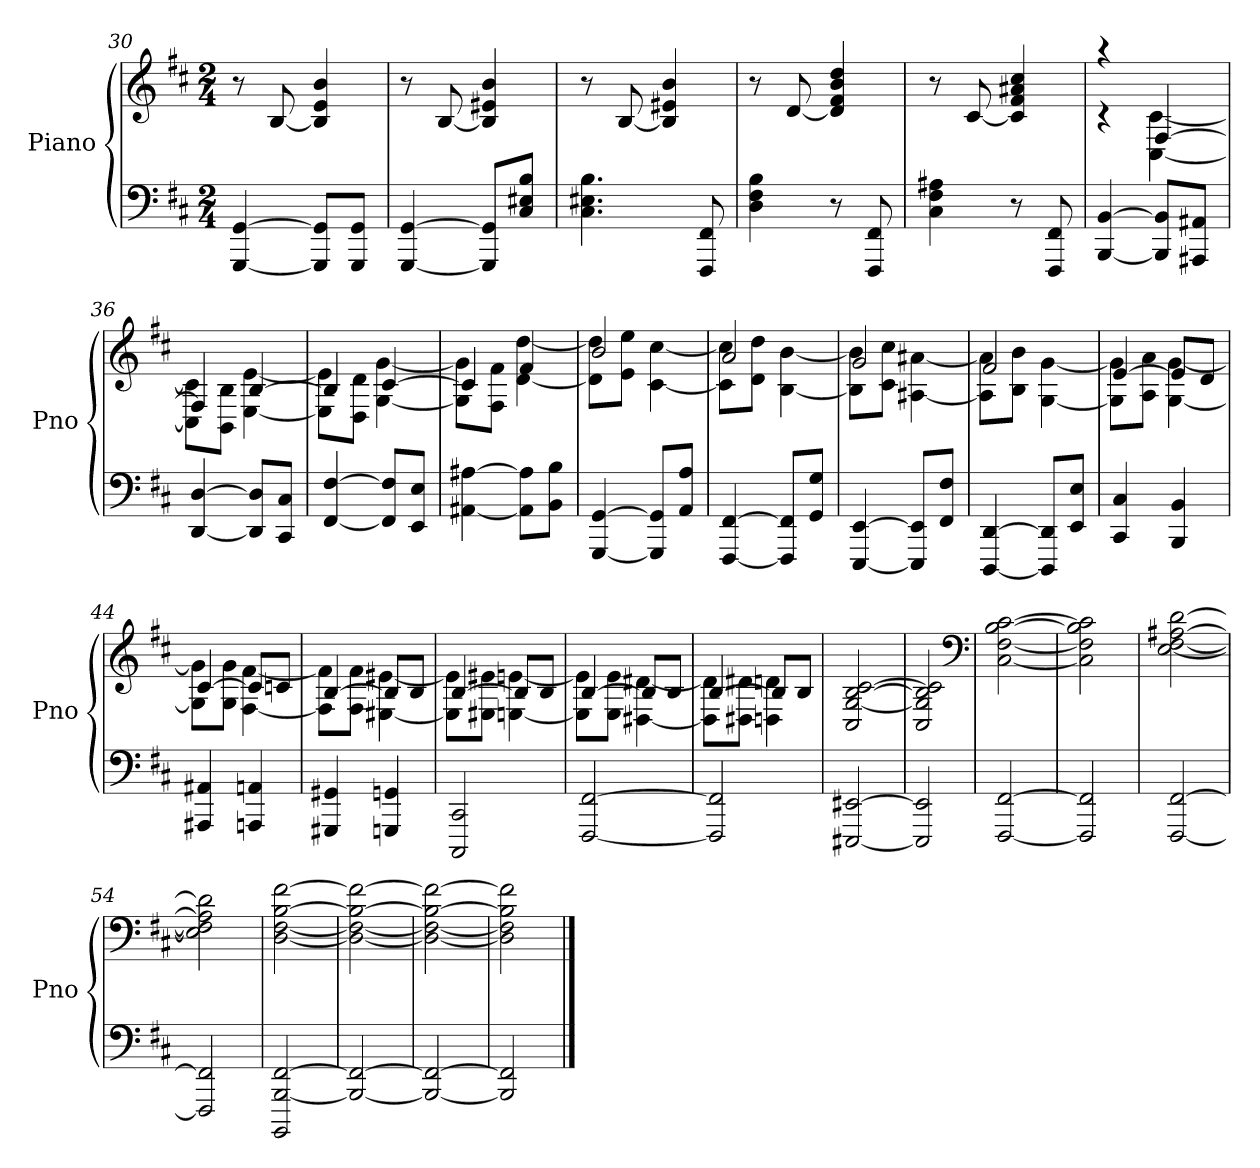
**kern	**kern
*part1	*part1
*staff2	*staff1
*I"Piano	*
*I'Pno	*
*clefF4	*clefG2
*k[f#c#]	*k[f#c#]
*b:	*b:
*M2/4	*M2/4
=30	=30
[4GGG [4GG	8r
.	[8B
8GGG] 8GG]L	4B] 4e 4b
8GGG 8GGJ	.
=31	=31
[4GGG [4GG	8r
.	[8B
8GGG] 8GG]L	4B] 4e#X 4b
8C# 8E#X 8BJ	.
=32	=32
4.C# 4.E#X 4.B	8r
.	[8B
.	4B] 4e#X 4b
8FFF# 8FF#	.
=33	=33
4D 4F# 4B	8r
.	[8d
8r	4d] 4f# 4b 4dd
8FFF# 8FF#	.
=34	=34
4C# 4F# 4A#X	8r
.	[8c#
8r	4c#] 4f# 4a#X 4cc#
8FFF# 8FF#	.
=35	=35
*	*^
[4BBB [4BB	4rc	4raa
8BBB] 8BB]L	[4F#	[4C# [4c#
8AAA#X 8AA#XJ	.	.
=36	=36	=36
[4DD [4D	4F#]	8C#] 8c#]L
.	.	8BB 8BJ
8DD] 8D]L	[4B	[4E [4e
8CC# 8C#J	.	.
=37	=37	=37
[4FF# [4F#	4B]	8E] 8e]L
.	.	8D 8dJ
8FF#] 8F#]L	[4c#	[4G [4g
8EE 8EJ	.	.
=38	=38	=38
[4AA#X [4A#X	4c#]	8G] 8g]L
.	.	8F# 8f#J
8AA#] 8A#]L	4f#	[4d [4dd
8BB 8BJ	.	.
=39	=39	=39
[4GGG [4GG	2b	8d] 8dd]L
.	.	8e 8eeJ
8GGG] 8GG]L	.	[4c# [4cc#
8AA 8AJ	.	.
=40	=40	=40
[4FFF# [4FF#	2a	8c#] 8cc#]L
.	.	8d 8ddJ
8FFF#] 8FF#]L	.	[4B [4b
8GG 8GJ	.	.
=41	=41	=41
[4EEE [4EE	2g	8B] 8b]L
.	.	8c# 8cc#J
8EEE] 8EE]L	.	[4A#X [4a#X
8FF# 8F#J	.	.
=42	=42	=42
[4DDD [4DD	2f#	8A#] 8a#]L
.	.	8B 8bJ
8DDD] 8DD]L	.	[4G [4g
8EE 8EJ	.	.
=43	=43	=43
4CC# 4C#	[4e	8G] 8g]L
.	.	8A 8aJ
4BBB 4BB	8eL]	[4G [4g
.	8dJ	.
=44	=44	=44
4AAA#X 4AA#X	[4c#	8G] 8g]L
.	.	8G 8gJ
4AAAn 4AAn	8c#L]	[4F# [4f#
.	8cnJ	.
=45	=45	=45
4GGG#X 4GG#X	[4B	8F#] 8f#]L
.	.	8F# 8f#J
4GGGn 4GGn	8BL]	[4E#X [4e#X
.	8BJ	.
=46	=46	=46
2CCC# 2CC#	[4B	8E#] 8e#]L
.	.	8E#X 8e#XJ
.	8BL]	[4En [4en
.	8BJ	.
=47	=47	=47
[2FFF# [2FF#	[4B	8E] 8e]L
.	.	8E 8eJ
.	8BL]	[4D#X [4d#X
.	8BJ	.
=48	=48	=48
2FFF#] 2FF#]	[4B	8D#] 8d#]L
.	.	8D#X 8d#XJ
.	8BL]	4Dn 4dn
.	8BJ	.
*	*v	*v
=49	=49
[2EEE#X [2EE#X	2C# [2G [2B [2c#
=50	=50
2EEE#] 2EE#]	2C# 2G] 2B] 2c#]
*	*clefF4
=51	=51
[2FFF# [2FF#	[2C# [2F# [2B [2c#
=52	=52
2FFF#] 2FF#]	2C#] 2F#] 2B] 2c#]
=53	=53
[2FFF# [2FF#	[2E [2F# [2A#X [2d
=54	=54
2FFF#] 2FF#]	2E] 2F#] 2A#] 2d]
=55	=55
2BBBB [2BBB [2FF#	[2D [2F# [2B [2f#
=56	=56
2BBB_ 2FF#_	2D_ 2F#_ 2B_ 2f#_
=57	=57
2BBB_ 2FF#_	2D_ 2F#_ 2B_ 2f#_
=58	=58
2BBB] 2FF#]	2D] 2F#] 2B] 2f#]
==	==
*-	*-
